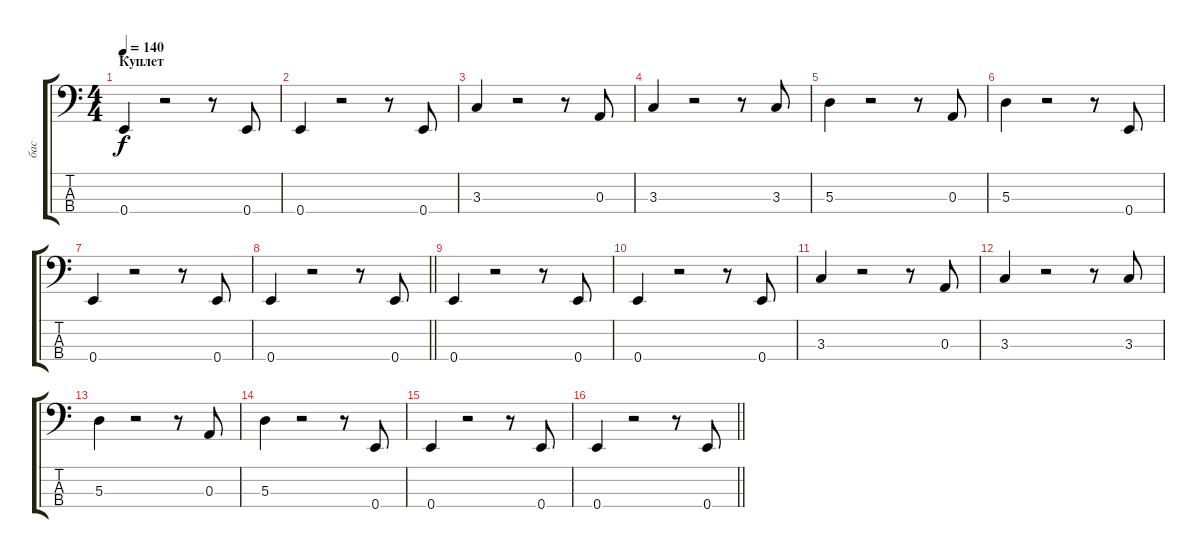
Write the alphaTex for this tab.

\track ("бас" "бас") {instrument fretlessbass}
\staff {score tabs}
\tuning (G2 D2 A1 E1) {hide}
\ts (4 4)
\section ("" "Куплет")
\tempo 140
\clef f4
\ks c
0.4.4{dy f} r.2 r.8 0.4.8 |
0.4.4 r.2 r.8 0.4.8 |
3.3.4 r.2 r.8 0.3.8 |
3.3.4 r.2 r.8 3.3.8 |
5.3.4 r.2 r.8 0.3.8 |
5.3.4 r.2 r.8 0.4.8 |
0.4.4 r.2 r.8 0.4.8 |
\barLineRight lightlight
0.4.4 r.2 r.8 0.4.8 |
0.4.4 r.2 r.8 0.4.8 |
0.4.4 r.2 r.8 0.4.8 |
3.3.4 r.2 r.8 0.3.8 |
3.3.4 r.2 r.8 3.3.8 |
5.3.4 r.2 r.8 0.3.8 |
5.3.4 r.2 r.8 0.4.8 |
0.4.4 r.2 r.8 0.4.8 |
\barLineRight lightlight
0.4.4 r.2 r.8 0.4.8
